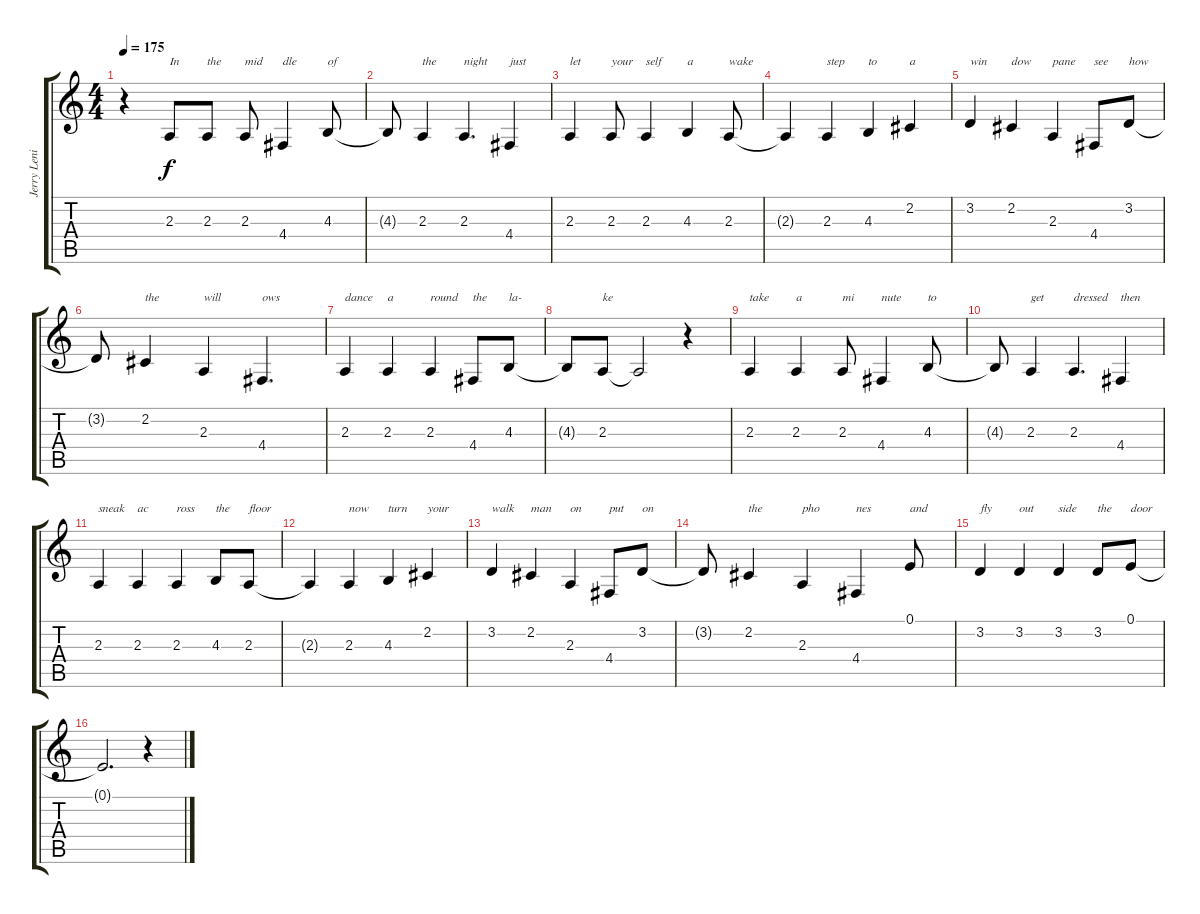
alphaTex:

\track ("Jerry Lenin" "Jerry Leni") {instrument bassoon}
\staff {score tabs}
\tuning (E4 B3 G3 D3 A2 E2) {hide}
\ts (4 4)
\tempo 175
\clef g2
\ks c
r.4{dy f} 2.3.8{txt "In"} 2.3.8{txt "the"} 2.3.8{txt "mid"} 4.4.4{txt "dle"} 4.3.8{txt "of"} |
4.3{t}.8 2.3.4{txt "the"} 2.3.4{d txt "night"} 4.4.4{txt "just"} |
2.3.4{txt "let"} 2.3.8{txt "your"} 2.3.4{txt "self"} 4.3.4{txt "a"} 2.3.8{txt "wake"} |
2.3{t}.4 2.3.4{txt "step"} 4.3.4{txt "to"} 2.2.4{txt "a"} |
3.2.4{txt "win"} 2.2.4{txt "dow"} 2.3.4{txt "pane"} 4.4.8{txt "see"} 3.2.8{txt "how"} |
3.2{t}.8 2.2.4{txt "the"} 2.3.4{txt "will"} 4.4.4{d txt "ows"} |
2.3.4{txt "dance"} 2.3.4{txt "a"} 2.3.4{txt "round"} 4.4.8{txt "the"} 4.3.8{txt "la-"} |
4.3{t}.8 2.3.8{txt "ke"} 2.3{t}.2 r.4 |
2.3.4{txt "take"} 2.3.4{txt "a"} 2.3.8{txt "mi"} 4.4.4{txt "nute"} 4.3.8{txt "to"} |
4.3{t}.8 2.3.4{txt "get"} 2.3.4{d txt "dressed"} 4.4.4{txt "then"} |
2.3.4{txt "sneak"} 2.3.4{txt "ac"} 2.3.4{txt "ross"} 4.3.8{txt "the"} 2.3.8{txt "floor"} |
2.3{t}.4 2.3.4{txt "now"} 4.3.4{txt "turn"} 2.2.4{txt "your"} |
3.2.4{txt "walk"} 2.2.4{txt "man"} 2.3.4{txt "on"} 4.4.8{txt "put"} 3.2.8{txt "on"} |
3.2{t}.8 2.2.4{txt "the"} 2.3.4{txt "pho"} 4.4.4{txt "nes"} 0.1.8{txt "and"} |
3.2.4{txt "fly"} 3.2.4{txt "out"} 3.2.4{txt "side"} 3.2.8{txt "the"} 0.1.8{txt "door"} |
0.1{t}.2{d} r.4
